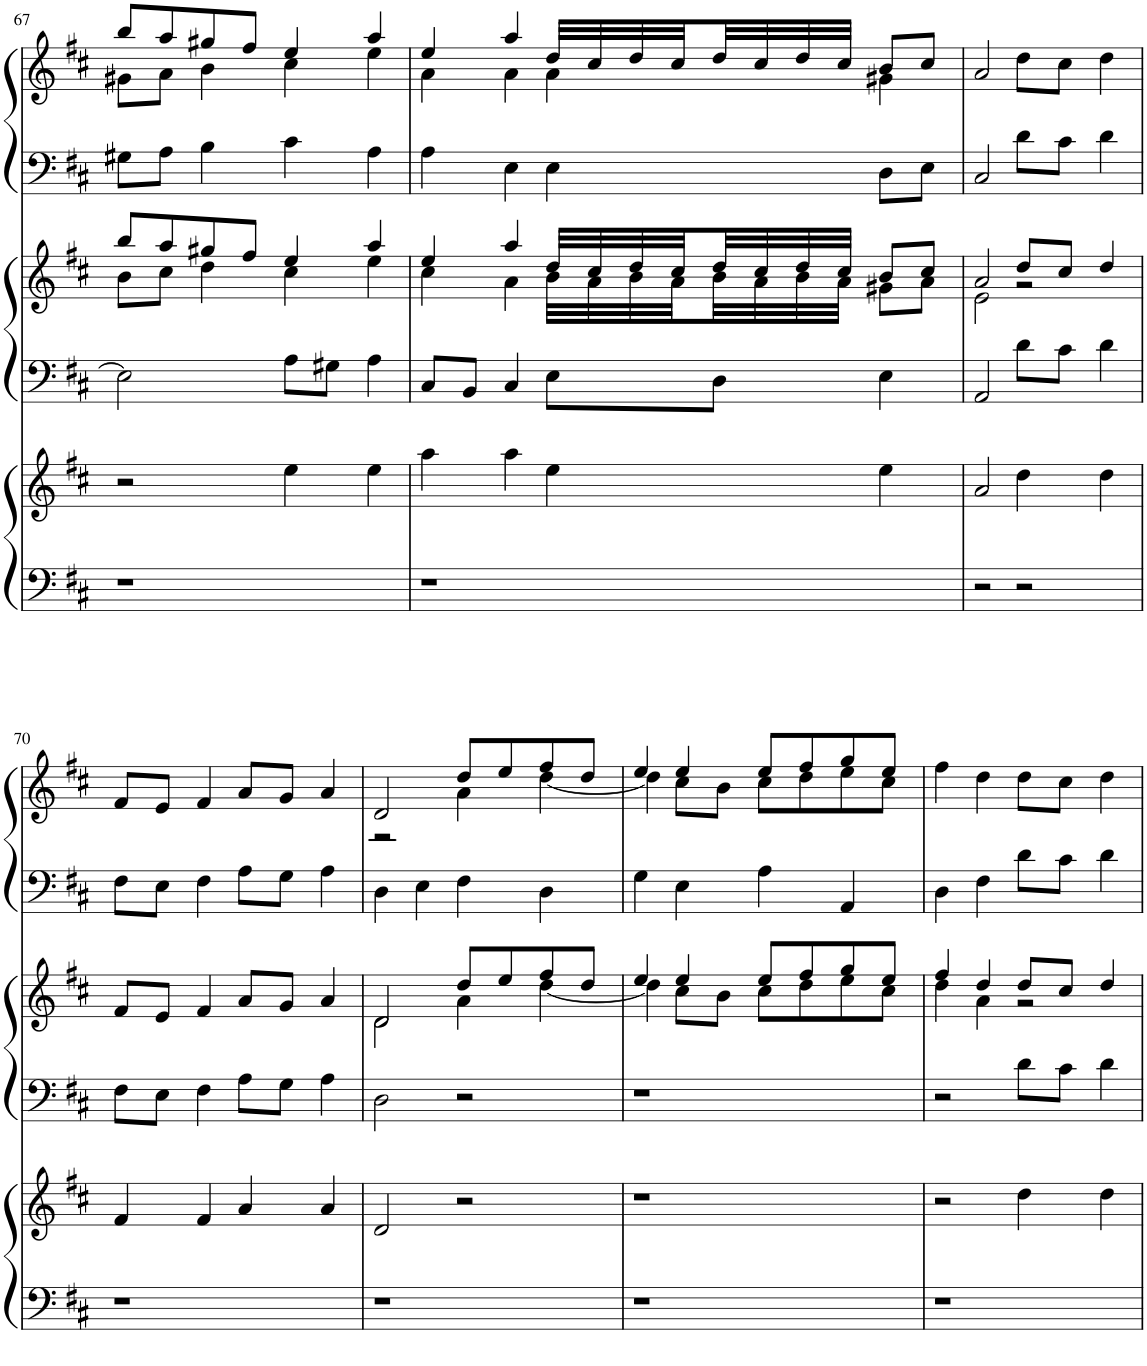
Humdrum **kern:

**kern	**kern	**kern	**kern	**kern	**kern
*part3	*part3	*part2	*part2	*part1	*part1
*staff6	*staff5	*staff4	*staff3	*staff2	*staff1
*I"Harpsichord 3	*	*I"Harpsichord 2	*	*I"Harpsichord 1	*
*I'Hp	*	*I'Hp	*	*I'Hp	*
!!LO:PB:g=z
*clefF4	*clefG2	*clefF4	*clefG2	*clefF4	*clefG2
*k[f#c#]	*k[f#c#]	*k[f#c#]	*k[f#c#]	*k[f#c#]	*k[f#c#]
*M4/4	*M4/4	*M4/4	*M4/4	*M4/4	*M4/4
=67	=67	=67	=67	=67	=67
*	*	*	*^	*	*^
1r	2r	2E\]	8bb/L	8b\L	8G#X\L	8bb/L	8g#X\L
.	.	.	8aa/	8cc#\J	8A\J	8aa/	8a\J
.	.	.	8gg#X/	4dd\	4B\	8gg#X/	4b\
.	.	.	8ff#/J	.	.	8ff#/J	.
.	4ee\	8A\L	4ee/	4cc#\	4c#\	4ee/	4cc#\
.	.	8G#X\J	.	.	.	.	.
.	4ee\	4A\	4aa/	4ee\	4A\	4aa/	4ee\
=68	=68	=68	=68	=68	=68	=68	=68
1r	4aa\	8C#/L	4ee/	4cc#\	4A\	4ee/	4a\
.	.	8BB/J	.	.	.	.	.
.	4aa\	4C#/	4aa/	4a\	4E\	4aa/	4a\
.	4ee\	8E\L	32dd/LLL	32b\LLL	4E\	32dd/LLL	4a\
.	.	.	32cc#/	32a\	.	32cc#/	.
.	.	.	32dd/	32b\	.	32dd/	.
.	.	.	32cc#/	32a\	.	32cc#/	.
.	.	8D\J	32dd/	32b\	.	32dd/	.
.	.	.	32cc#/	32a\	.	32cc#/	.
.	.	.	32dd/	32b\	.	32dd/	.
.	.	.	32cc#/JJJ	32a\JJJ	.	32cc#/JJJ	.
.	4ee\	4E\	8b/L	8g#X\L	8D\L	8b/L	4g#X\
.	.	.	8cc#/J	8a\J	8E\J	8cc#/J	.
*	*	*	*	*	*	*v	*v
=69	=69	=69	=69	=69	=69	=69
2r	2a/	2AA/	2a/	2e\	2C#/	2a/
2r	4dd\	8d\L	8dd/L	2r	8d\L	8dd\L
.	.	8c#\J	8cc#/J	.	8c#\J	8cc#\J
.	4dd\	4d\	4dd/	.	4d\	4dd\
*	*	*	*v	*v	*	*
!!LO:LB:g=z
=70	=70	=70	=70	=70	=70
1r	4f#/	8F#\L	8f#/L	8F#\L	8f#/L
.	.	8E\J	8e/J	8E\J	8e/J
.	4f#/	4F#\	4f#/	4F#\	4f#/
.	4a/	8A\L	8a/L	8A\L	8a/L
.	.	8G\J	8g/J	8G\J	8g/J
.	4a/	4A\	4a/	4A\	4a/
=71	=71	=71	=71	=71	=71
*	*	*	*^	*	*^
1r	2d/	2D\	2d/	2d\	4D\	2d/	2r
.	.	.	.	.	4E\	.	.
.	2r	2r	8dd/L	4a\	4F#\	8dd/L	4a\
.	.	.	8ee/	.	.	8ee/	.
.	.	.	8ff#/	[4dd\	4D\	8ff#/	[4dd\
.	.	.	8dd/J	.	.	8dd/J	.
=72	=72	=72	=72	=72	=72	=72	=72
1r	1r	1r	4ee/	4dd\]	4G\	4ee/	4dd\]
.	.	.	4ee/	8cc#\L	4E\	4ee/	8cc#\L
.	.	.	.	8b\J	.	.	8b\J
.	.	.	8ee/L	8cc#\L	4A\	8ee/L	8cc#\L
.	.	.	8ff#/	8dd\	.	8ff#/	8dd\
.	.	.	8gg/	8ee\	4AA/	8gg/	8ee\
.	.	.	8ee/J	8cc#\J	.	8ee/J	8cc#\J
*	*	*	*	*	*	*v	*v
=73	=73	=73	=73	=73	=73	=73
1r	2r	2r	4ff#/	4dd\	4D\	4ff#\
.	.	.	4dd/	4a\	4F#\	4dd\
.	4dd\	8d\L	8dd/L	2r	8d\L	8dd\L
.	.	8c#\J	8cc#/J	.	8c#\J	8cc#\J
.	4dd\	4d\	4dd/	.	4d\	4dd\
*	*	*	*v	*v	*	*
=	=	=	=	=	=
*-	*-	*-	*-	*-	*-
